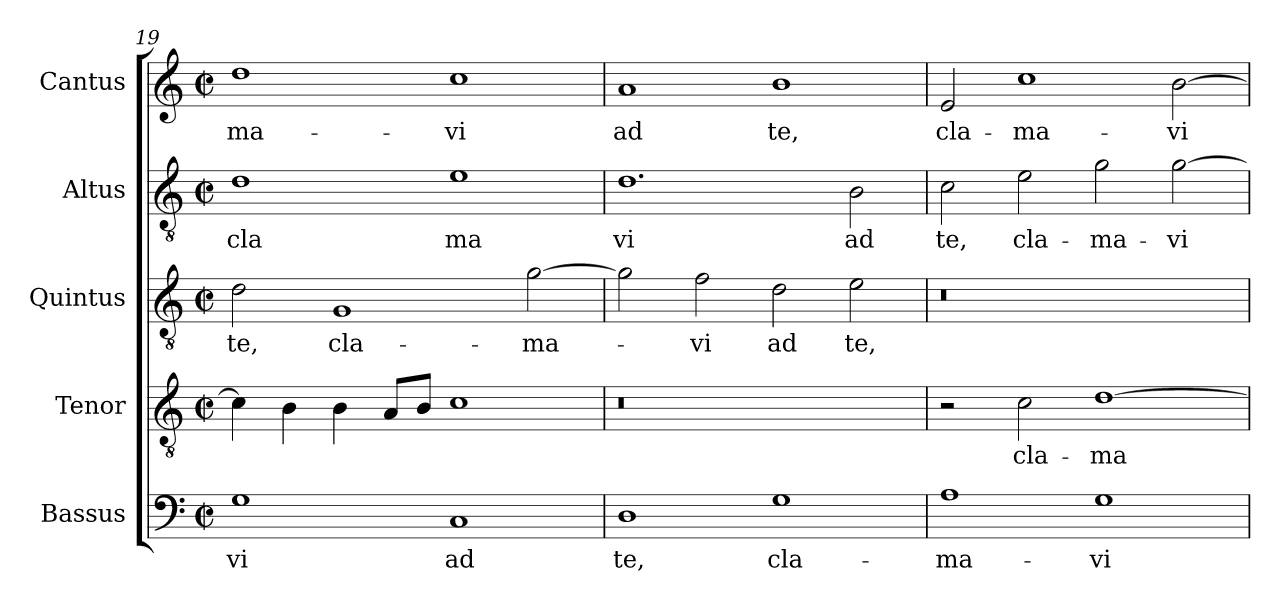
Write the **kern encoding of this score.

**kern	**text	**kern	**text	**kern	**text	**kern	**text	**kern	**text
*part5	*part5	*part4	*part4	*part3	*part3	*part2	*part2	*part1	*part1
*staff5	*staff5	*staff4	*staff4	*staff3	*staff3	*staff2	*staff2	*staff1	*staff1
*I"Bassus	*	*I"Tenor	*	*I"Quintus	*	*I"Altus	*	*I"Cantus	*
*clefF4	*	*clefGv2	*	*clefGv2	*	*clefGv2	*	*clefG2	*
*M2/2	*	*M2/2	*	*M2/2	*	*M2/2	*	*M2/2	*
*met(c|)	*	*met(c|)	*	*met(c|)	*	*met(c|)	*	*met(c|)	*
=19	=19	=19	=19	=19	=19	=19	=19	=19	=19
!	!LO:LY:b:cj	!	!	!	!LO:LY:b:cj	!	!LO:LY:b:cj	!	!LO:LY:b:cj
1G	-vi	4c\]	.	2d\	te,	1d	cla	1dd	-ma-
.	.	4B\	.	.	.	.	.	.	.
!	!	!	!	!	!LO:LY:b:cj	!	!	!	!
.	.	4B\	.	1G	cla-	.	.	.	.
.	.	8A/L	.	.	.	.	.	.	.
.	.	8B/J	.	.	.	.	.	.	.
!	!LO:LY:b:cj	!	!	!	!	!	!LO:LY:b:cj	!	!LO:LY:b:cj
1C	ad	1c	.	.	.	1e	ma	1cc	-vi
!	!	!	!	!	!LO:LY:b	!	!	!	!
.	.	.	.	[>2g\	-ma-	.	.	.	.
=20	=20	=20	=20	=20	=20	=20	=20	=20	=20
!	!LO:LY:b:cj	!	!	!	!	!	!LO:LY:b:cj	!	!LO:LY:b:cj
1D	te,	0r	.	2g\]	.	1.d	vi	1a	ad
!	!	!	!	!	!LO:LY:b:cj	!	!	!	!
.	.	.	.	2f\	-vi	.	.	.	.
!	!LO:LY:b:cj	!	!	!	!LO:LY:b:cj	!	!	!	!LO:LY:b:cj
1G	cla-	.	.	2d\	ad	.	.	1b	te,
!	!	!	!	!	!LO:LY:b:cj	!	!LO:LY:b:cj	!	!
.	.	.	.	2e\	te,	2B\	ad	.	.
!!LO:PB:g=z
=21	=21	=21	=21	=21	=21	=21	=21	=21	=21
!	!LO:LY:b:cj	!	!	!	!	!	!LO:LY:b:cj	!	!LO:LY:b:cj
1A	-ma-	2r	.	0r	.	2c\	te,	2e/	cla-
!	!	!	!LO:LY:b:cj	!	!	!	!LO:LY:b:cj	!	!LO:LY:b:cj
.	.	2c\	cla-	.	.	2e\	cla-	1cc	-ma-
!	!LO:LY:b:cj	!	!LO:LY:b:cj	!	!	!	!LO:LY:b:cj	!	!
1G	-vi	[>1d	-ma-	.	.	2g\	-ma-	.	.
!	!	!	!	!	!	!	!LO:LY:b:cj	!	!LO:LY:b:cj
.	.	.	.	.	.	[>2g\	-vi	[>2b\	-vi
=	=	=	=	=	=	=	=	=	=
*-	*-	*-	*-	*-	*-	*-	*-	*-	*-
